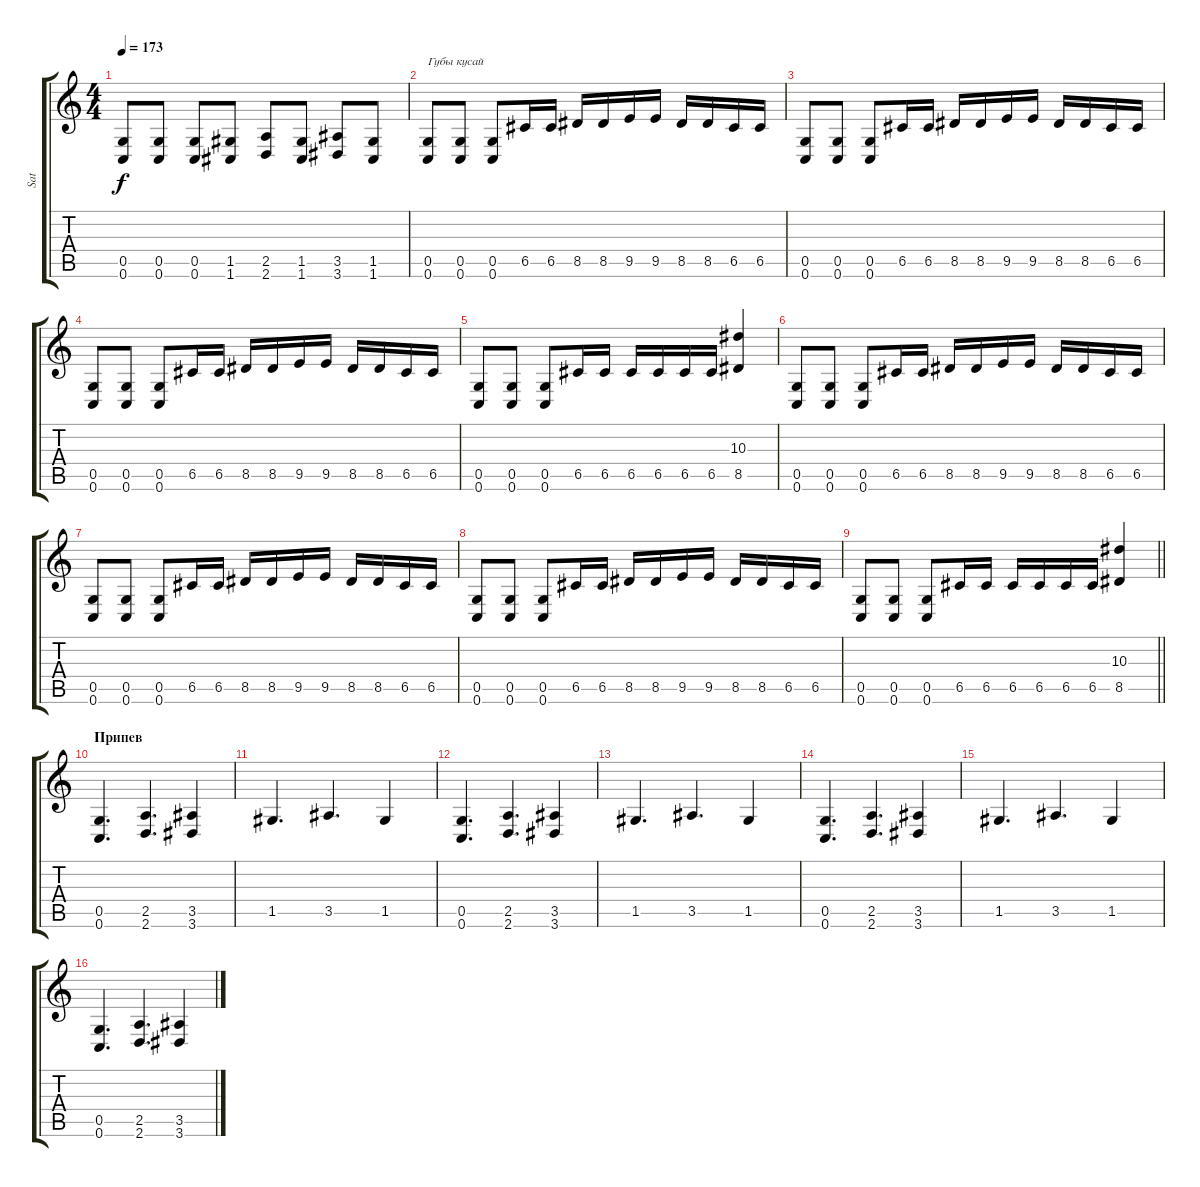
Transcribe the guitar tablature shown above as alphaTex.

\track ("Sat" "Sat") {instrument distortionguitar}
\staff {score tabs}
\tuning (D4 A3 F3 C3 G2 C2) {hide}
\ts (4 4)
\tempo 173
\clef g2
\ks c
(0.5 0.6).8{dy f} (0.5 0.6).8 (0.5 0.6).8 (1.5 1.6).8 (2.5 2.6).8 (1.5 1.6).8 (3.5 3.6).8 (1.5 1.6).8 |
(0.5 0.6).8{txt "Губы кусай"} (0.5 0.6).8 (0.5 0.6).8 6.5.16 6.5.16 8.5.16 8.5.16 9.5.16 9.5.16 8.5.16 8.5.16 6.5.16 6.5.16 |
(0.5 0.6).8 (0.5 0.6).8 (0.5 0.6).8 6.5.16 6.5.16 8.5.16 8.5.16 9.5.16 9.5.16 8.5.16 8.5.16 6.5.16 6.5.16 |
(0.5 0.6).8 (0.5 0.6).8 (0.5 0.6).8 6.5.16 6.5.16 8.5.16 8.5.16 9.5.16 9.5.16 8.5.16 8.5.16 6.5.16 6.5.16 |
(0.5 0.6).8 (0.5 0.6).8 (0.5 0.6).8 6.5.16 6.5.16 6.5.16 6.5.16 6.5.16 6.5.16 (10.3 8.5).4 |
(0.5 0.6).8 (0.5 0.6).8 (0.5 0.6).8 6.5.16 6.5.16 8.5.16 8.5.16 9.5.16 9.5.16 8.5.16 8.5.16 6.5.16 6.5.16 |
(0.5 0.6).8 (0.5 0.6).8 (0.5 0.6).8 6.5.16 6.5.16 8.5.16 8.5.16 9.5.16 9.5.16 8.5.16 8.5.16 6.5.16 6.5.16 |
(0.5 0.6).8 (0.5 0.6).8 (0.5 0.6).8 6.5.16 6.5.16 8.5.16 8.5.16 9.5.16 9.5.16 8.5.16 8.5.16 6.5.16 6.5.16 |
\barLineRight lightlight
(0.5 0.6).8 (0.5 0.6).8 (0.5 0.6).8 6.5.16 6.5.16 6.5.16 6.5.16 6.5.16 6.5.16 (10.3 8.5).4 |
\section ("" "Припев")
(0.5 0.6).4{d} (2.5 2.6).4{d} (3.5 3.6).4 |
1.5.4{d} 3.5.4{d} 1.5.4 |
(0.5 0.6).4{d} (2.5 2.6).4{d} (3.5 3.6).4 |
1.5.4{d} 3.5.4{d} 1.5.4 |
(0.5 0.6).4{d} (2.5 2.6).4{d} (3.5 3.6).4 |
1.5.4{d} 3.5.4{d} 1.5.4 |
(0.5 0.6).4{d} (2.5 2.6).4{d} (3.5 3.6).4
